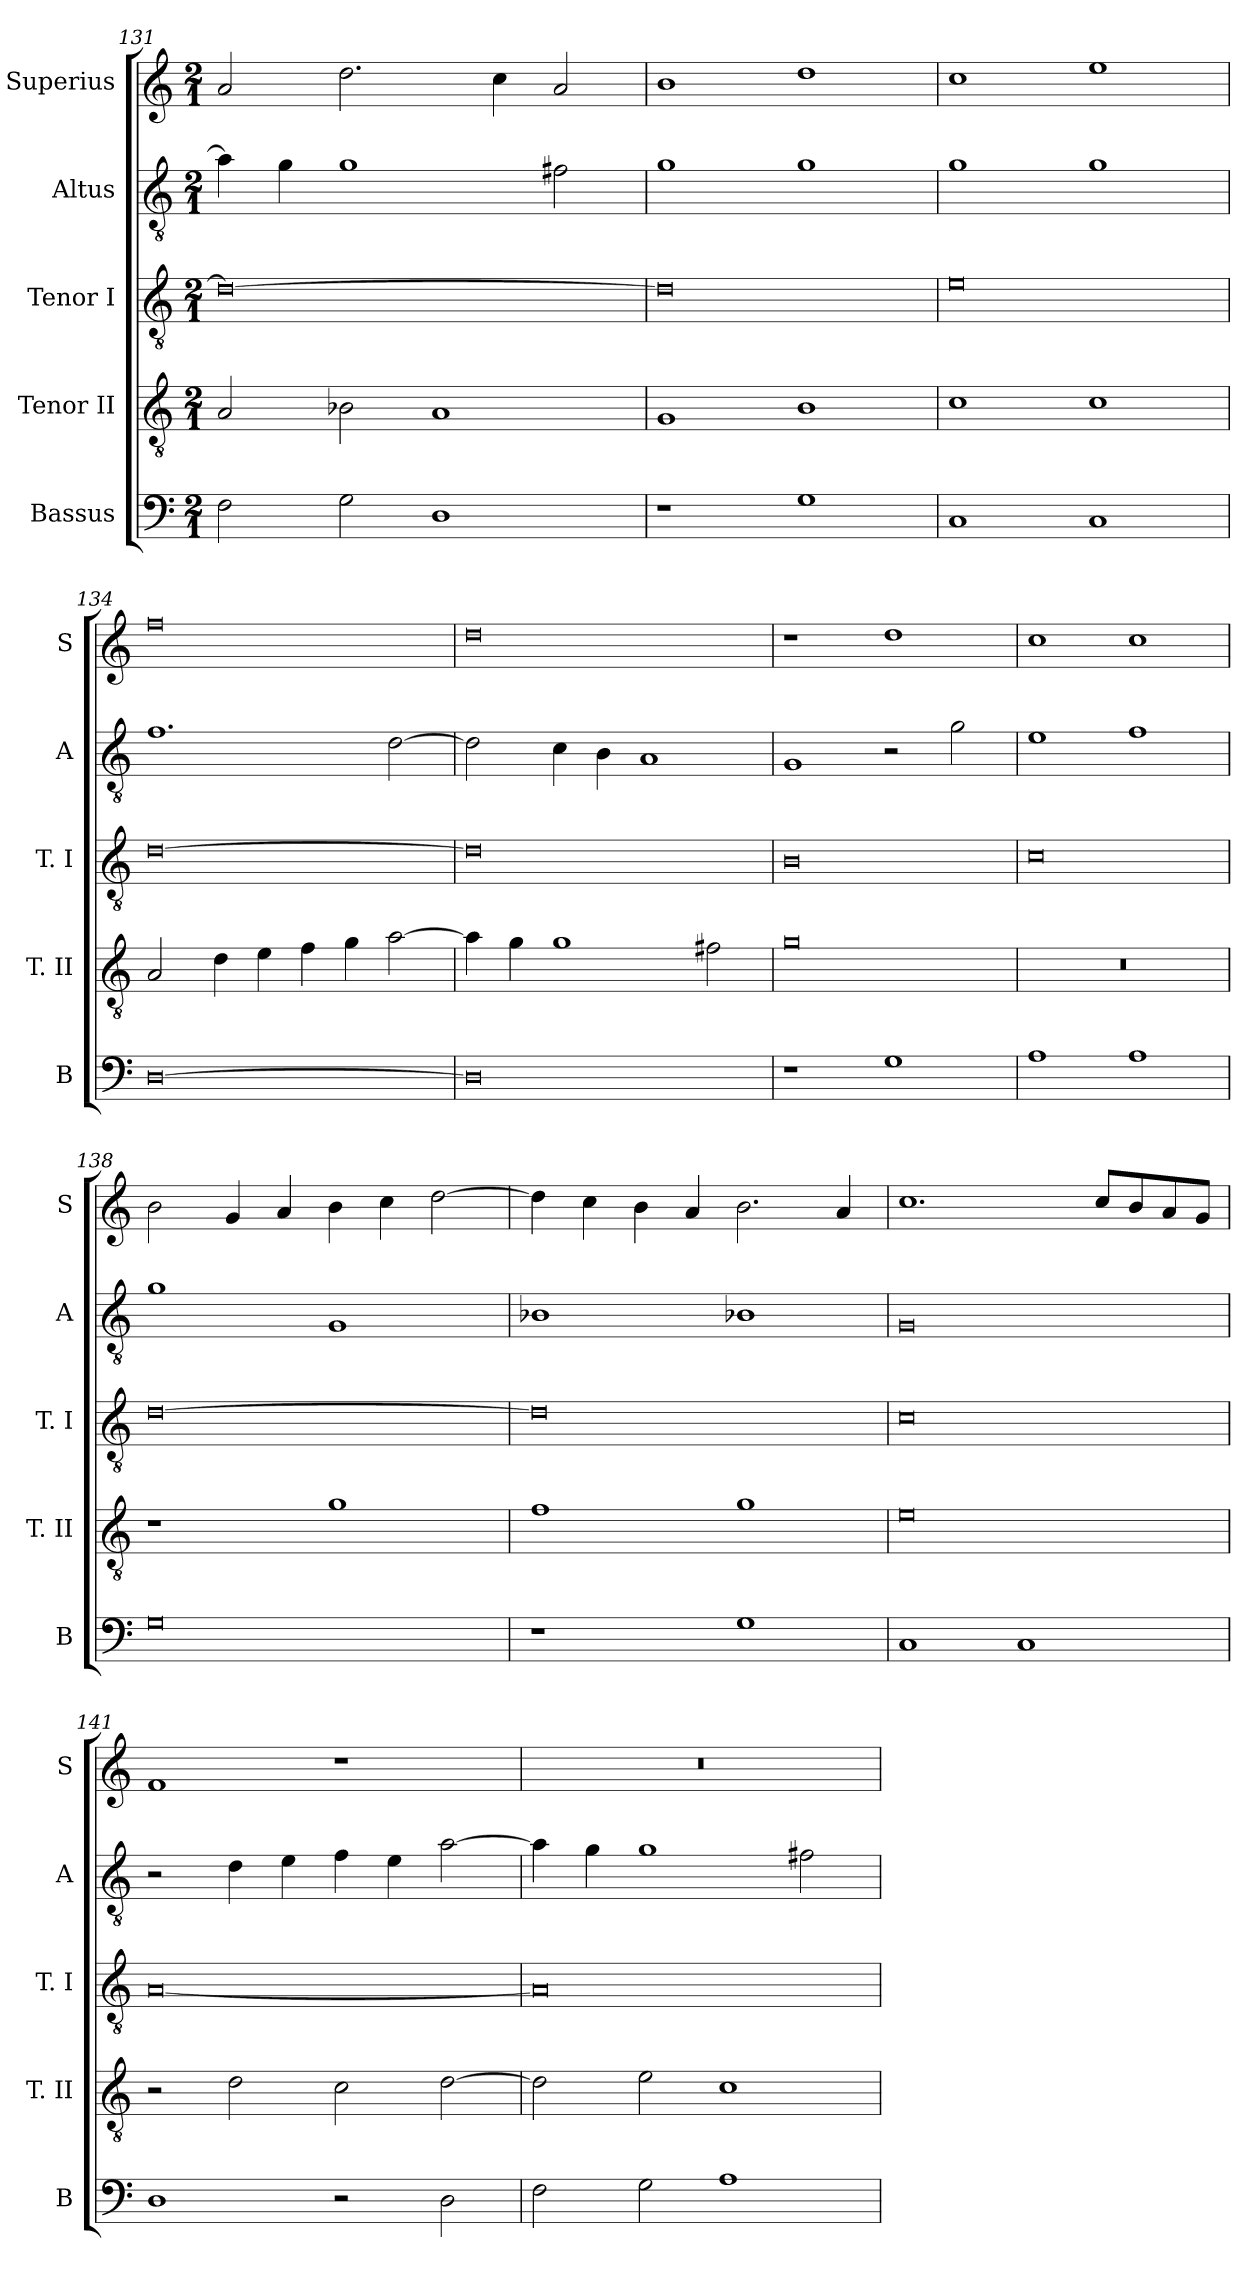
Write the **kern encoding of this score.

**kern	**kern	**kern	**kern	**kern
*part5	*part4	*part3	*part2	*part1
*staff5	*staff4	*staff3	*staff2	*staff1
*I"Bassus	*I"Tenor II	*I"Tenor I	*I"Altus	*I"Superius
*I'B	*I'T. II	*I'T. I	*I'A	*I'S
*clefF4	*clefGv2	*clefGv2	*clefGv2	*clefG2
*k[]	*k[]	*k[]	*k[]	*k[]
*C:	*C:	*C:	*C:	*C:
*M2/1	*M2/1	*M2/1	*M2/1	*M2/1
=131	=131	=131	=131	=131
2F	2A	0d_	4a]	2a
.	.	.	4g	.
2G	2B-X	.	1g	2.dd
1D	1A	.	.	.
.	.	.	.	4cc
.	.	.	2f#X	2a
=132	=132	=132	=132	=132
1r	1G	0d]	1g	1b
1G	1B	.	1g	1dd
=133	=133	=133	=133	=133
1C	1c	0e	1g	1cc
1C	1c	.	1g	1ee
=134	=134	=134	=134	=134
[0D	2A	[0d	1.f	0ff
.	4d	.	.	.
.	4e	.	.	.
.	4f	.	.	.
.	4g	.	.	.
.	[2a	.	[2d	.
=135	=135	=135	=135	=135
0D]	4a]	0d]	2d]	0dd
.	4g	.	.	.
.	1g	.	4c	.
.	.	.	4B	.
.	.	.	1A	.
.	2f#X	.	.	.
=136	=136	=136	=136	=136
1r	0g	0B	1G	1r
1G	.	.	2r	1dd
.	.	.	2g	.
=137	=137	=137	=137	=137
1A	0r	0c	1e	1cc
1A	.	.	1f	1cc
=138	=138	=138	=138	=138
0G	1r	[0d	1g	2b
.	.	.	.	4g
.	.	.	.	4a
.	1g	.	1G	4b
.	.	.	.	4cc
.	.	.	.	[2dd
=139	=139	=139	=139	=139
1r	1f	0d]	1B-X	4dd]
.	.	.	.	4cc
.	.	.	.	4b
.	.	.	.	4a
1G	1g	.	1B-X	2.b
.	.	.	.	4a
=140	=140	=140	=140	=140
1C	0e	0c	0G	1.cc
1C	.	.	.	.
.	.	.	.	8ccL
.	.	.	.	8b
.	.	.	.	8a
.	.	.	.	8gJ
=141	=141	=141	=141	=141
1D	2r	[0A	2r	1f
.	2d	.	4d	.
.	.	.	4e	.
2r	2c	.	4f	1r
.	.	.	4e	.
2D	[2d	.	[2a	.
=142	=142	=142	=142	=142
2F	2d]	0A]	4a]	0r
.	.	.	4g	.
2G	2e	.	1g	.
1A	1c	.	.	.
.	.	.	2f#X	.
=	=	=	=	=
*-	*-	*-	*-	*-
